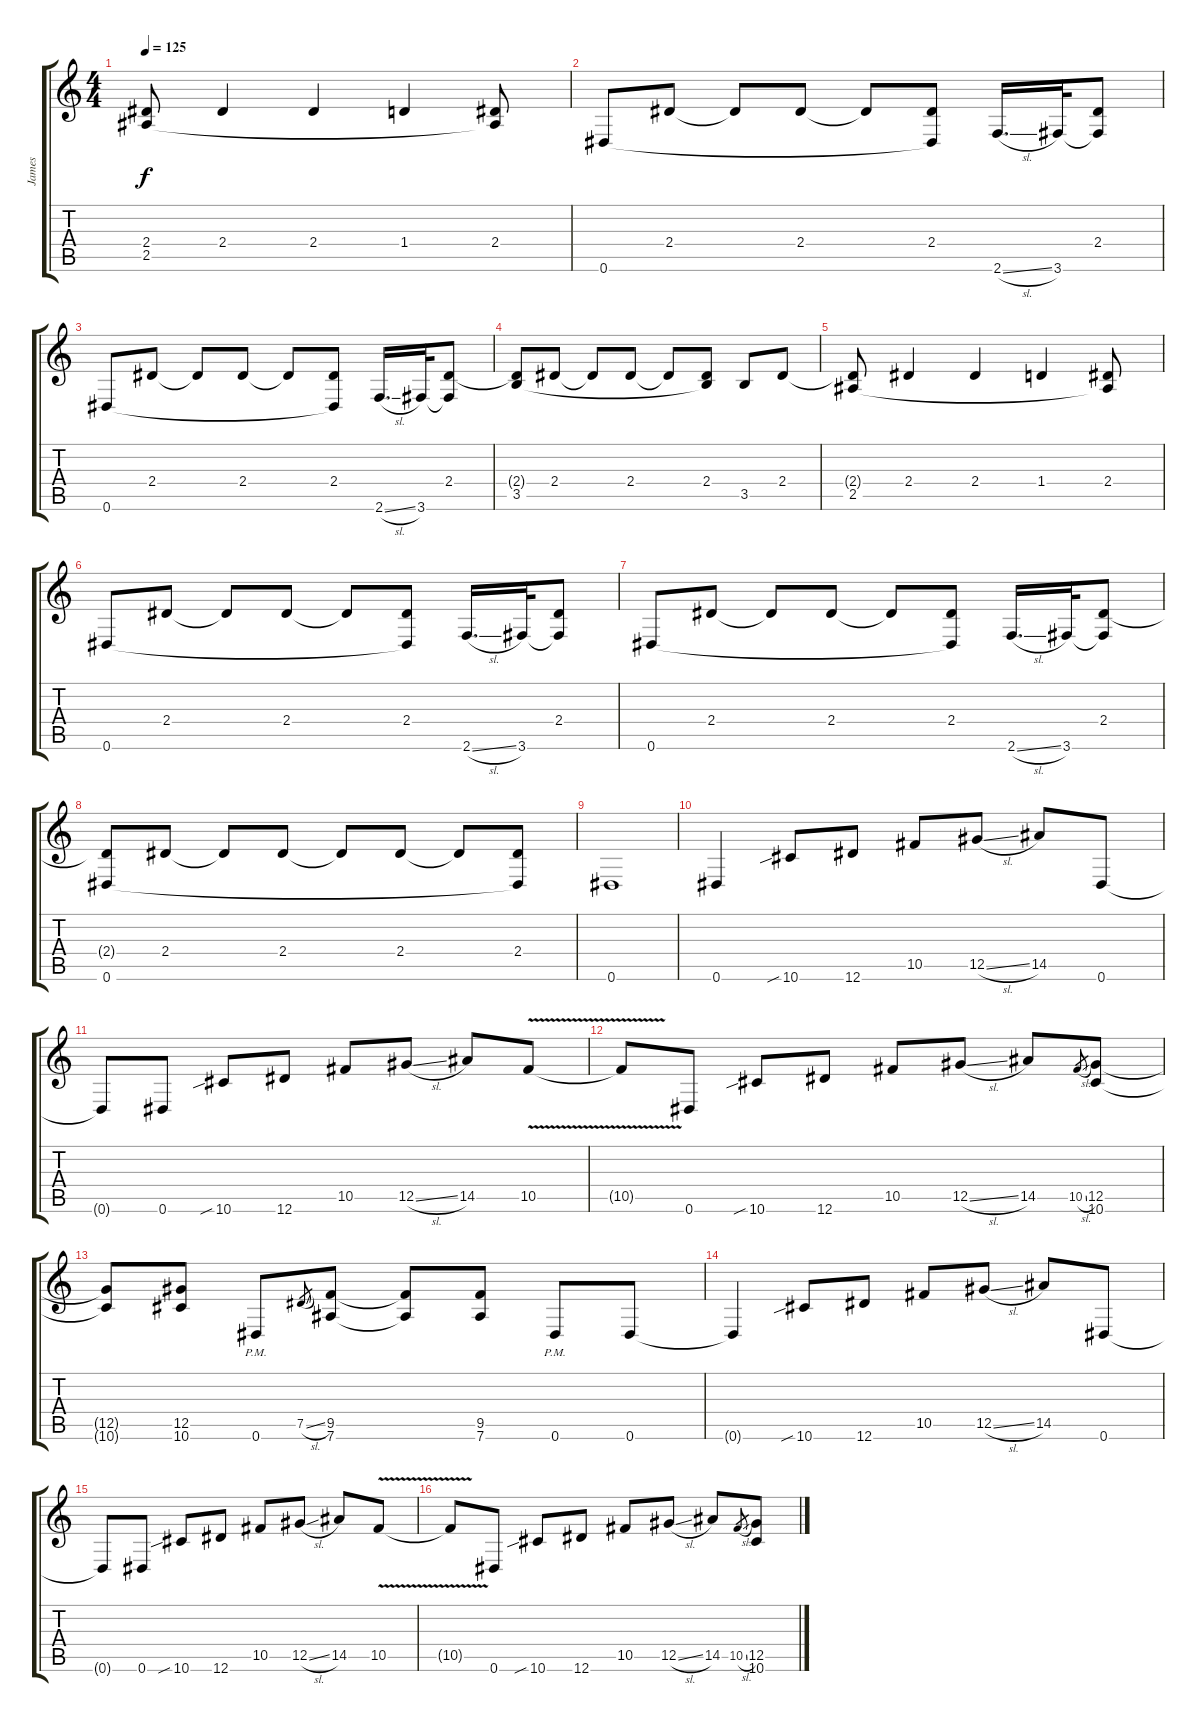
\track ("James" "James") {instrument electricguitarclean}
\staff {score tabs}
\tuning (Eb4 Bb3 Gb3 Db3 Ab2 Eb2) {hide}
\ts (4 4)
\tempo 125
\clef g2
\ks c
(2.4{t} 2.5).8{dy f} 2.4.4 2.4.4 1.4.4 (2.4 2.5{t}).8 |
0.6.8 2.4.8 2.4{t}.8 2.4.8 2.4{t}.8 (2.4 0.6{t}).8 2.6{sl}.16{d} 3.6.32 (2.4 3.6{t}).8 |
0.6.8 2.4.8 2.4{t}.8 2.4.8 2.4{t}.8 (2.4 0.6{t}).8 2.6{sl}.16{d} 3.6.32 (2.4 3.6{t}).8 |
(2.4{t} 3.5).8 2.4.8 2.4{t}.8 2.4.8 2.4{t}.8 (2.4 3.5{t}).8 3.5.8 2.4.8 |
(2.4{t} 2.5).8 2.4.4 2.4.4 1.4.4 (2.4 2.5{t}).8 |
0.6.8 2.4.8 2.4{t}.8 2.4.8 2.4{t}.8 (2.4 0.6{t}).8 2.6{sl}.16{d} 3.6.32 (2.4 3.6{t}).8 |
0.6.8 2.4.8 2.4{t}.8 2.4.8 2.4{t}.8 (2.4 0.6{t}).8 2.6{sl}.16{d} 3.6.32 (2.4 3.6{t}).8 |
(2.4{t} 0.6).8 2.4.8 2.4{t}.8 2.4.8 2.4{t}.8 2.4.8 2.4{t}.8 (2.4 0.6{t}).8 |
0.6.1 |
0.6.4{instrument distortionguitar} 10.6{sib}.8 12.6.8 10.5.8 12.5{sl}.8 14.5.8 0.6.8 |
0.6{t}.8 0.6.8 10.6{sib}.8 12.6.8 10.5.8 12.5{sl}.8 14.5.8 10.5{v}.8 |
10.5{t}.8 0.6.8 10.6{sib}.8 12.6.8 10.5.8 12.5{sl}.8 14.5.8 10.5{sl}.8{gr} (12.5 10.6).8 |
(12.5{t} 10.6{t}).8 (12.5 10.6).8 0.6{pm}.8 7.5{sl}.8{gr} (9.5 7.6).8 (9.5{t} 7.6{t}).8 (9.5 7.6).8 0.6{pm}.8 0.6.8 |
0.6{t}.4 10.6{sib}.8 12.6.8 10.5.8 12.5{sl}.8 14.5.8 0.6.8 |
0.6{t}.8 0.6.8 10.6{sib}.8 12.6.8 10.5.8 12.5{sl}.8 14.5.8 10.5{v}.8 |
10.5{t}.8 0.6.8 10.6{sib}.8 12.6.8 10.5.8 12.5{sl}.8 14.5.8 10.5{sl}.8{gr} (12.5 10.6).8
